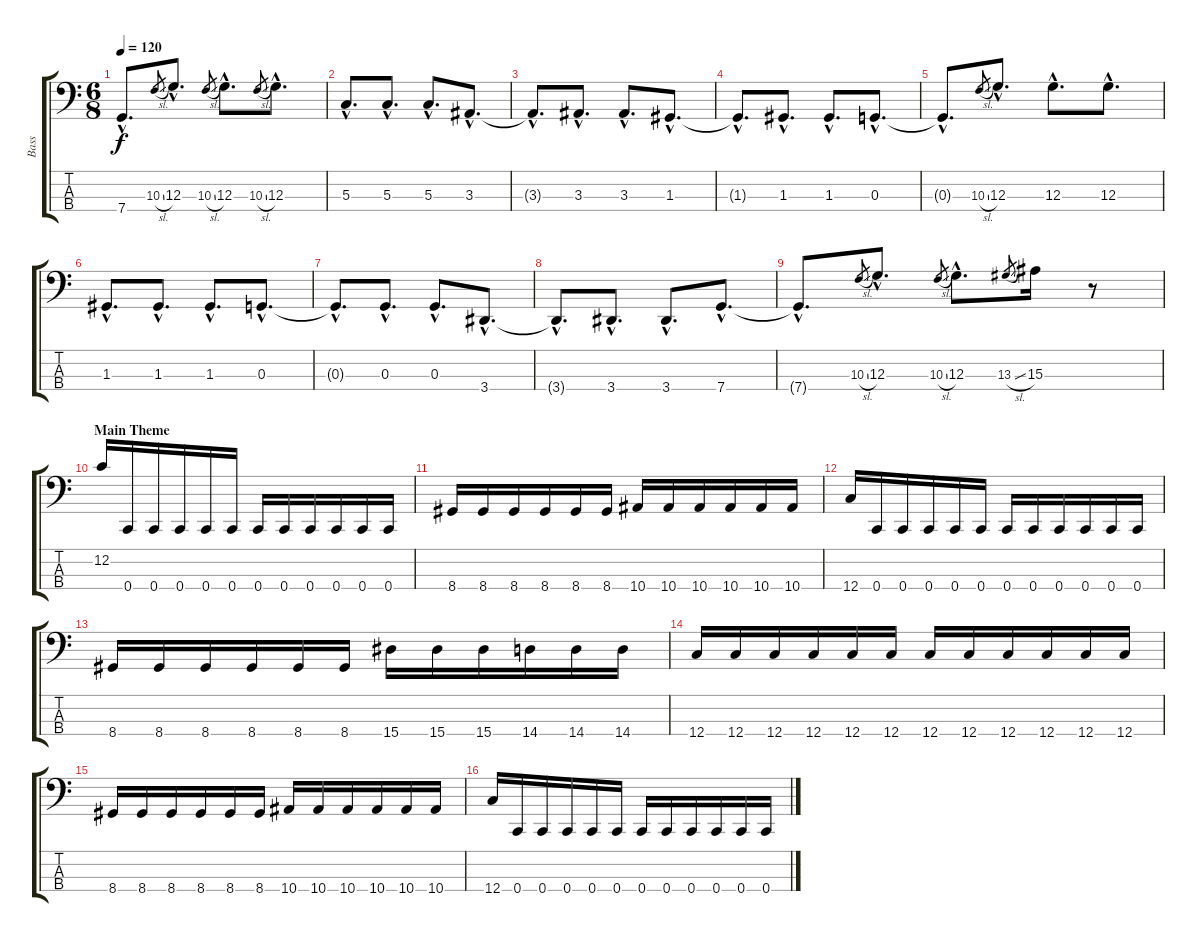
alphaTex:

\track ("Bass" "Bass") {instrument electricbasspick}
\staff {score tabs}
\tuning (F2 C2 G1 C1) {hide}
\ts (6 8)
\tempo 120
\clef f4
\ks c
7.4{hac t}.8{d dy f} 10.3{sl}.8{gr} 12.3{hac}.8{d} 10.3{sl}.8{gr} 12.3{hac}.8{d} 10.3{sl}.8{gr} 12.3{hac}.8{d} |
5.3{hac}.8{d} 5.3{hac}.8{d} 5.3{hac}.8{d} 3.3{hac}.8{d} |
3.3{hac t}.8{d} 3.3{hac}.8{d} 3.3{hac}.8{d} 1.3{hac}.8{d} |
1.3{hac t}.8{d} 1.3{hac}.8{d} 1.3{hac}.8{d} 0.3{hac}.8{d} |
0.3{hac t}.8{d} 10.3{sl}.8{gr} 12.3{hac}.8{d} 12.3{hac}.8{d} 12.3{hac}.8{d} |
1.3{hac}.8{d} 1.3{hac}.8{d} 1.3{hac}.8{d} 0.3{hac}.8{d} |
0.3{hac t}.8{d} 0.3{hac}.8{d} 0.3{hac}.8{d} 3.4{hac}.8{d} |
3.4{hac t}.8{d} 3.4{hac}.8{d} 3.4{hac}.8{d} 7.4{hac}.8{d} |
7.4{hac t}.8{d} 10.3{sl}.8{gr} 12.3{hac}.8{d} 10.3{sl}.8{gr} 12.3{hac}.8{d} 13.3{sl}.8{gr} 15.3.16 r.8 |
\section ("" "Main Theme")
12.2.16 0.4.16 0.4.16 0.4.16 0.4.16 0.4.16 0.4.16 0.4.16 0.4.16 0.4.16 0.4.16 0.4.16 |
8.4.16 8.4.16 8.4.16 8.4.16 8.4.16 8.4.16 10.4.16 10.4.16 10.4.16 10.4.16 10.4.16 10.4.16 |
12.4.16 0.4.16 0.4.16 0.4.16 0.4.16 0.4.16 0.4.16 0.4.16 0.4.16 0.4.16 0.4.16 0.4.16 |
8.4.16 8.4.16 8.4.16 8.4.16 8.4.16 8.4.16 15.4.16 15.4.16 15.4.16 14.4.16 14.4.16 14.4.16 |
12.4.16 12.4.16 12.4.16 12.4.16 12.4.16 12.4.16 12.4.16 12.4.16 12.4.16 12.4.16 12.4.16 12.4.16 |
8.4.16 8.4.16 8.4.16 8.4.16 8.4.16 8.4.16 10.4.16 10.4.16 10.4.16 10.4.16 10.4.16 10.4.16 |
12.4.16 0.4.16 0.4.16 0.4.16 0.4.16 0.4.16 0.4.16 0.4.16 0.4.16 0.4.16 0.4.16 0.4.16
